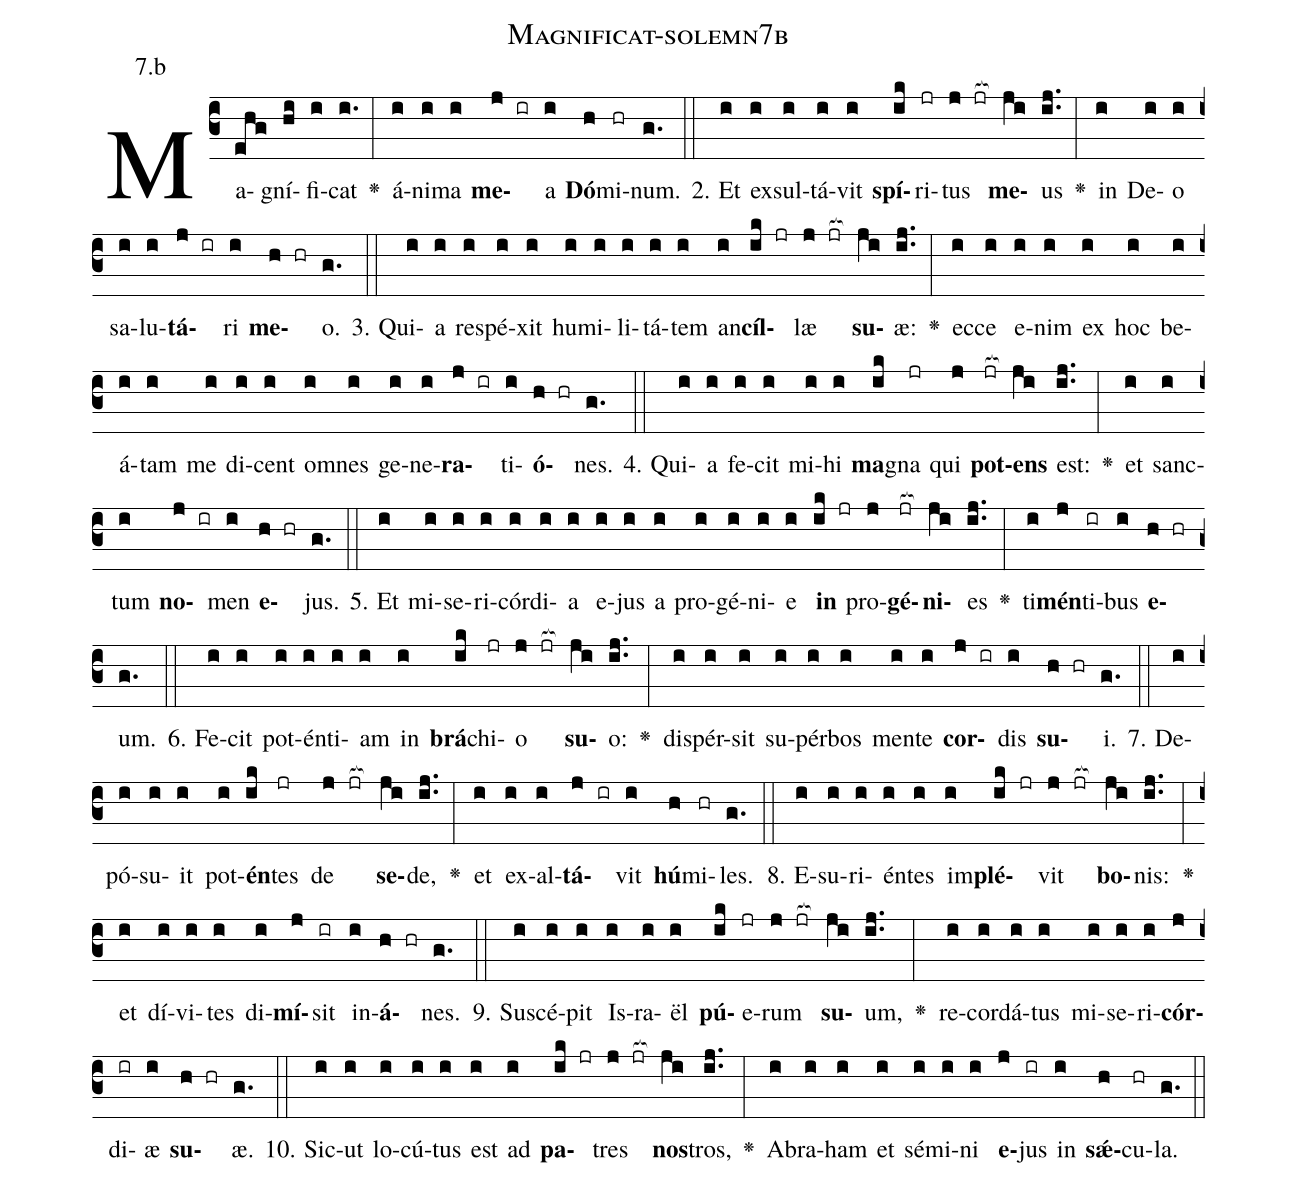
name: Magnificat-solemn7b;
annotation: 7.b;
%%
(c3)Ma(ehg)gní(hi)fi(i)cat(i.) <v>\greheightstar</v>(:) á(i)ni(i)ma(i) <b>me</b>(j ir)a(i) <b>Dó</b>(h)mi(hr)num.(g.) (::)
2. Et(i) ex(i)sul(i)tá(i)vit(i) <b>spí</b>(ik)ri(jr)tus(j jr[ocb:1{]) <b>me</b>(ji[ocb:0}])us(ij..) <v>\greheightstar</v>(:) in(i) De(i)o(i) sa(i)lu(i)<b>tá</b>(j ir)ri(i) <b>me</b>(h hr)o.(g.) (::)
3. Qui(i)a(i) re(i)spé(i)xit(i) hu(i)mi(i)li(i)tá(i)tem(i) an(i)<b>cíl</b>(ik jr)læ(j jr[ocb:1{]) <b>su</b>(ji[ocb:0}])æ:(ij..) <v>\greheightstar</v>(:) ec(i)ce(i) e(i)nim(i) ex(i) hoc(i) be(i)á(i)tam(i) me(i) di(i)cent(i) om(i)nes(i) ge(i)ne(i)<b>ra</b>(j ir)ti(i)<b>ó</b>(h hr)nes.(g.) (::)
4. Qui(i)a(i) fe(i)cit(i) mi(i)hi(i) <b>ma</b>(ik)gna(jr) qui(j) <b>pot</b>(jr[ocb:1{])<b>ens</b>(ji[ocb:0}]) est:(ij..) <v>\greheightstar</v>(:) et(i) sanc(i)tum(i) <b>no</b>(j ir)men(i) <b>e</b>(h hr)jus.(g.) (::)
5. Et(i) mi(i)se(i)ri(i)cór(i)di(i)a(i) e(i)jus(i) a(i) pro(i)gé(i)ni(i)e(i) <b>in</b>(ik jr) pro(j)<b>gé</b>(jr[ocb:1{])<b>ni</b>(ji[ocb:0}])es(ij..) <v>\greheightstar</v>(:) ti(i)<b>mén</b>(j)ti(ir)bus(i) <b>e</b>(h hr)um.(g.) (::)
6. Fe(i)cit(i) pot(i)én(i)ti(i)am(i) in(i) <b>brá</b>(ik)chi(jr)o(j jr[ocb:1{]) <b>su</b>(ji[ocb:0}])o:(ij..) <v>\greheightstar</v>(:) di(i)spér(i)sit(i) su(i)pér(i)bos(i) men(i)te(i) <b>cor</b>(j ir)dis(i) <b>su</b>(h hr)i.(g.) (::)
7. De(i)pó(i)su(i)it(i) pot(i)<b>én</b>(ik)tes(jr) de(j jr[ocb:1{]) <b>se</b>(ji[ocb:0}])de,(ij..) <v>\greheightstar</v>(:) et(i) ex(i)al(i)<b>tá</b>(j ir)vit(i) <b>hú</b>(h)mi(hr)les.(g.) (::)
8. E(i)su(i)ri(i)én(i)tes(i) im(i)<b>plé</b>(ik jr)vit(j jr[ocb:1{]) <b>bo</b>(ji[ocb:0}])nis:(ij..) <v>\greheightstar</v>(:) et(i) dí(i)vi(i)tes(i) di(i)<b>mí</b>(j)sit(ir) in(i)<b>á</b>(h hr)nes.(g.) (::)
9. Su(i)scé(i)pit(i) Is(i)ra(i)ël(i) <b>pú</b>(ik)e(jr)rum(j jr[ocb:1{]) <b>su</b>(ji[ocb:0}])um,(ij..) <v>\greheightstar</v>(:) re(i)cor(i)dá(i)tus(i) mi(i)se(i)ri(i)<b>cór</b>(j)di(ir)æ(i) <b>su</b>(h hr)æ.(g.) (::)
10. Sic(i)ut(i) lo(i)cú(i)tus(i) est(i) ad(i) <b>pa</b>(ik jr)tres(j jr[ocb:1{]) <b>nos</b>(ji[ocb:0}])tros,(ij..) <v>\greheightstar</v>(:) A(i)bra(i)ham(i) et(i) sé(i)mi(i)ni(i) <b>e</b>(j)jus(ir) in(i) <b>sǽ</b>(h)cu(hr)la.(g.) (::)
